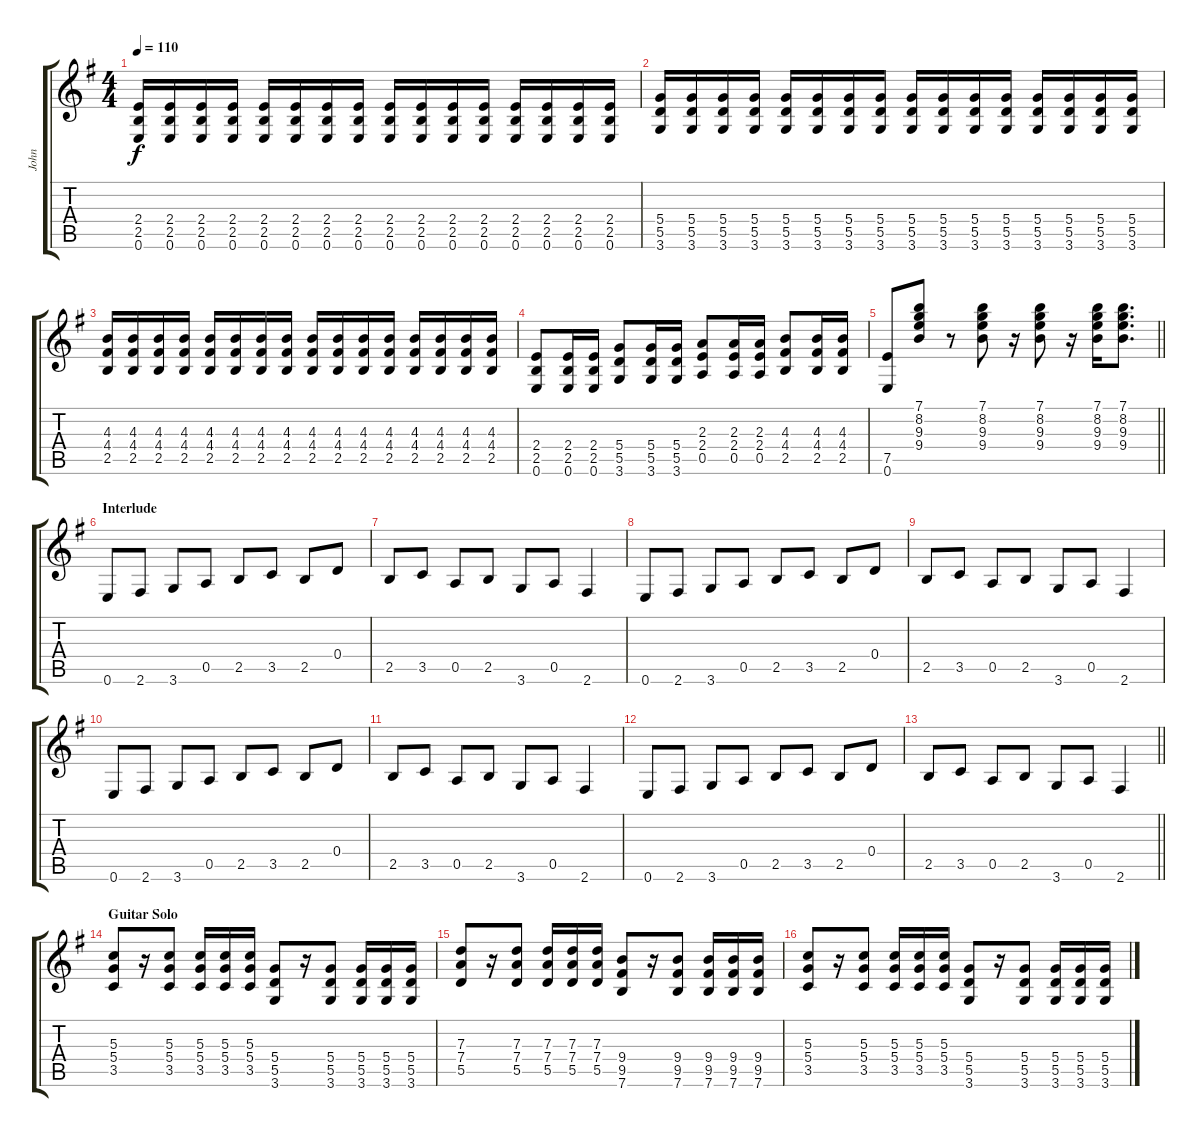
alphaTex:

\track ("John" "John") {instrument distortionguitar}
\staff {score tabs}
\tuning (E4 B3 G3 D3 A2 E2) {hide}
\ts (4 4)
\tempo 110
\clef g2
\ks g
(2.4 2.5 0.6).16{dy f} (2.4 2.5 0.6).16 (2.4 2.5 0.6).16 (2.4 2.5 0.6).16 (2.4 2.5 0.6).16 (2.4 2.5 0.6).16 (2.4 2.5 0.6).16 (2.4 2.5 0.6).16 (2.4 2.5 0.6).16 (2.4 2.5 0.6).16 (2.4 2.5 0.6).16 (2.4 2.5 0.6).16 (2.4 2.5 0.6).16 (2.4 2.5 0.6).16 (2.4 2.5 0.6).16 (2.4 2.5 0.6).16 |
(5.4 5.5 3.6).16 (5.4 5.5 3.6).16 (5.4 5.5 3.6).16 (5.4 5.5 3.6).16 (5.4 5.5 3.6).16 (5.4 5.5 3.6).16 (5.4 5.5 3.6).16 (5.4 5.5 3.6).16 (5.4 5.5 3.6).16 (5.4 5.5 3.6).16 (5.4 5.5 3.6).16 (5.4 5.5 3.6).16 (5.4 5.5 3.6).16 (5.4 5.5 3.6).16 (5.4 5.5 3.6).16 (5.4 5.5 3.6).16 |
(4.3 4.4 2.5).16 (4.3 4.4 2.5).16 (4.3 4.4 2.5).16 (4.3 4.4 2.5).16 (4.3 4.4 2.5).16 (4.3 4.4 2.5).16 (4.3 4.4 2.5).16 (4.3 4.4 2.5).16 (4.3 4.4 2.5).16 (4.3 4.4 2.5).16 (4.3 4.4 2.5).16 (4.3 4.4 2.5).16 (4.3 4.4 2.5).16 (4.3 4.4 2.5).16 (4.3 4.4 2.5).16 (4.3 4.4 2.5).16 |
(2.4 2.5 0.6).8 (2.4 2.5 0.6).16 (2.4 2.5 0.6).16 (5.4 5.5 3.6).8 (5.4 5.5 3.6).16 (5.4 5.5 3.6).16 (2.3 2.4 0.5).8 (2.3 2.4 0.5).16 (2.3 2.4 0.5).16 (4.3 4.4 2.5).8 (4.3 4.4 2.5).16 (4.3 4.4 2.5).16 |
\barLineRight lightlight
(7.5 0.6).8 (7.1 8.2 9.3 9.4).8 r.8 (7.1 8.2 9.3 9.4).8 r.16 (7.1 8.2 9.3 9.4).8 r.16 (7.1 8.2 9.3 9.4).16 (7.1 8.2 9.3 9.4).8{d} |
\section ("" "Interlude")
0.6.8 2.6.8 3.6.8 0.5.8 2.5.8 3.5.8 2.5.8 0.4.8 |
2.5.8 3.5.8 0.5.8 2.5.8 3.6.8 0.5.8 2.6.4 |
0.6.8 2.6.8 3.6.8 0.5.8 2.5.8 3.5.8 2.5.8 0.4.8 |
2.5.8 3.5.8 0.5.8 2.5.8 3.6.8 0.5.8 2.6.4 |
0.6.8 2.6.8 3.6.8 0.5.8 2.5.8 3.5.8 2.5.8 0.4.8 |
2.5.8 3.5.8 0.5.8 2.5.8 3.6.8 0.5.8 2.6.4 |
0.6.8 2.6.8 3.6.8 0.5.8 2.5.8 3.5.8 2.5.8 0.4.8 |
\barLineRight lightlight
2.5.8 3.5.8 0.5.8 2.5.8 3.6.8 0.5.8 2.6.4 |
\section ("" "Guitar Solo")
(5.3 5.4 3.5).8 r.16 (5.3 5.4 3.5).8 (5.3 5.4 3.5).16 (5.3 5.4 3.5).16 (5.3 5.4 3.5).16 (5.4 5.5 3.6).8 r.16 (5.4 5.5 3.6).8 (5.4 5.5 3.6).16 (5.4 5.5 3.6).16 (5.4 5.5 3.6).16 |
(7.3 7.4 5.5).8 r.16 (7.3 7.4 5.5).8 (7.3 7.4 5.5).16 (7.3 7.4 5.5).16 (7.3 7.4 5.5).16 (9.4 9.5 7.6).8 r.16 (9.4 9.5 7.6).8 (9.4 9.5 7.6).16 (9.4 9.5 7.6).16 (9.4 9.5 7.6).16 |
(5.3 5.4 3.5).8 r.16 (5.3 5.4 3.5).8 (5.3 5.4 3.5).16 (5.3 5.4 3.5).16 (5.3 5.4 3.5).16 (5.4 5.5 3.6).8 r.16 (5.4 5.5 3.6).8 (5.4 5.5 3.6).16 (5.4 5.5 3.6).16 (5.4 5.5 3.6).16
